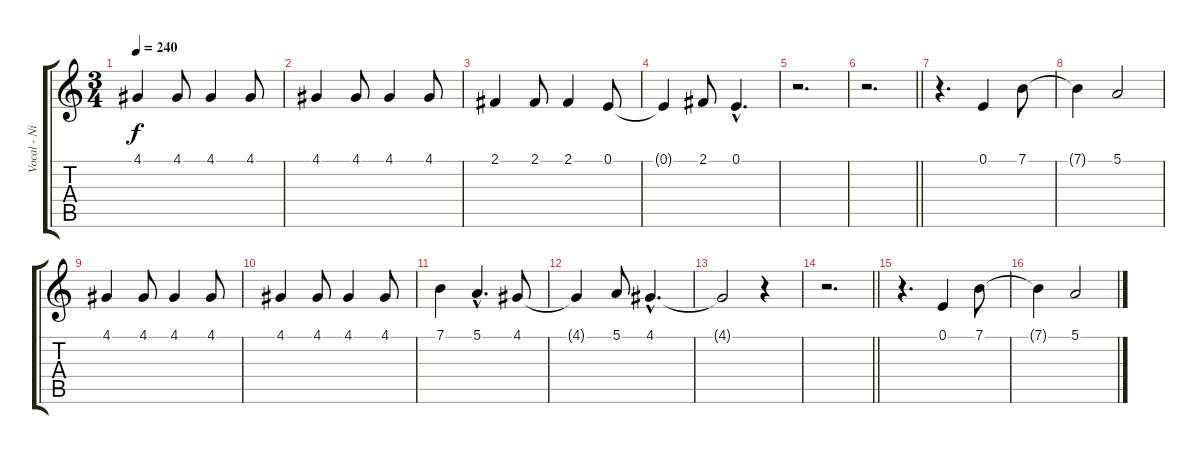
\track ("Vocal - Nikola" "Vocal - Ni") {instrument flute}
\staff {score tabs}
\tuning (E4 B3 G3 D3 A2 E2) {hide}
\ts (3 4)
\tempo 240
\clef g2
\ks c
4.1.4{dy f} 4.1.8 4.1.4 4.1.8 |
4.1.4 4.1.8 4.1.4 4.1.8 |
2.1.4 2.1.8 2.1.4 0.1.8 |
0.1{t}.4 2.1.8 0.1{hac}.4{d} |
r.2{d} |
\barLineRight lightlight
r.2{d} |
r.4{d} 0.1.4 7.1.8 |
7.1{t}.4 5.1.2 |
4.1.4 4.1.8 4.1.4 4.1.8 |
4.1.4 4.1.8 4.1.4 4.1.8 |
7.1.4 5.1{hac}.4{d} 4.1.8 |
4.1{t}.4 5.1.8 4.1{hac}.4{d} |
4.1{t}.2 r.4 |
\barLineRight lightlight
r.2{d} |
r.4{d} 0.1.4 7.1.8 |
7.1{t}.4 5.1.2
